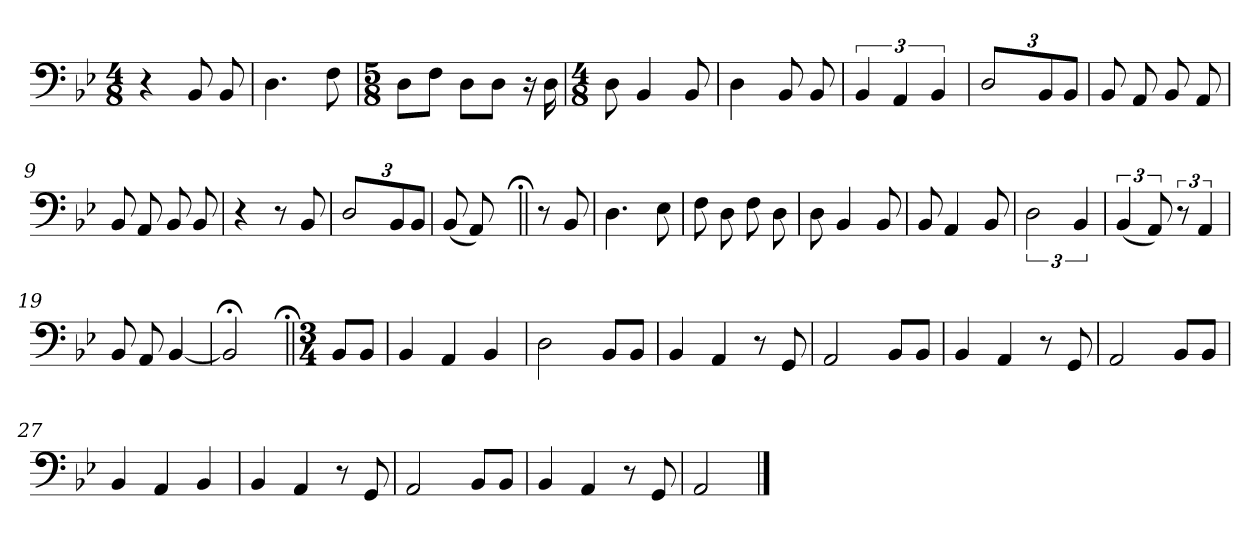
**kern
*part1
*staff1
*clefF4
*k[b-e-]
*M4/8
=1
4r
8BB-
8BB-
=2
4.D
8F
=3
*M5/8
8D\L
8F\J
8D\L
8D\J
16r
16D
=4
*M4/8
8D
4BB-
8BB-
=5
4D
8BB-
8BB-
=6
6BB-
6AA
6BB-
=7
3D
12BB-
12BB-J
=8
8BB-
8AA
8BB-
8AA
=9
8BB-
8AA
8BB-
8BB-
=10
4r
8r
8BB-
=11
3D
12BB-
12BB-J
=12
(8BB-
8AA)
=||;
8r
8BB-
=13
4.D
8E-
=14
8F
8D
8F
8D
=15
8D
4BB-
8BB-
=16
8BB-
4AA
8BB-
=17
3D
6BB-
=18
(6BB-
12AA)
12r
6AA
=19
8BB-
8AA
[4BB-
=20
2BB-;<]
=||;
*M3/4
8BB-/L
8BB-/J
=21
4BB-
4AA
4BB-
=22
2D
8BB-/L
8BB-/J
=23
4BB-
4AA
8r
8GG
=24
2AA
8BB-/L
8BB-/J
=25
4BB-
4AA
8r
8GG
=26
2AA
8BB-/L
8BB-/J
=27
4BB-
4AA
4BB-
=28
4BB-
4AA
8r
8GG
=29
2AA
8BB-/L
8BB-/J
=30
4BB-
4AA
8r
8GG
=31
2AA
==
*-
